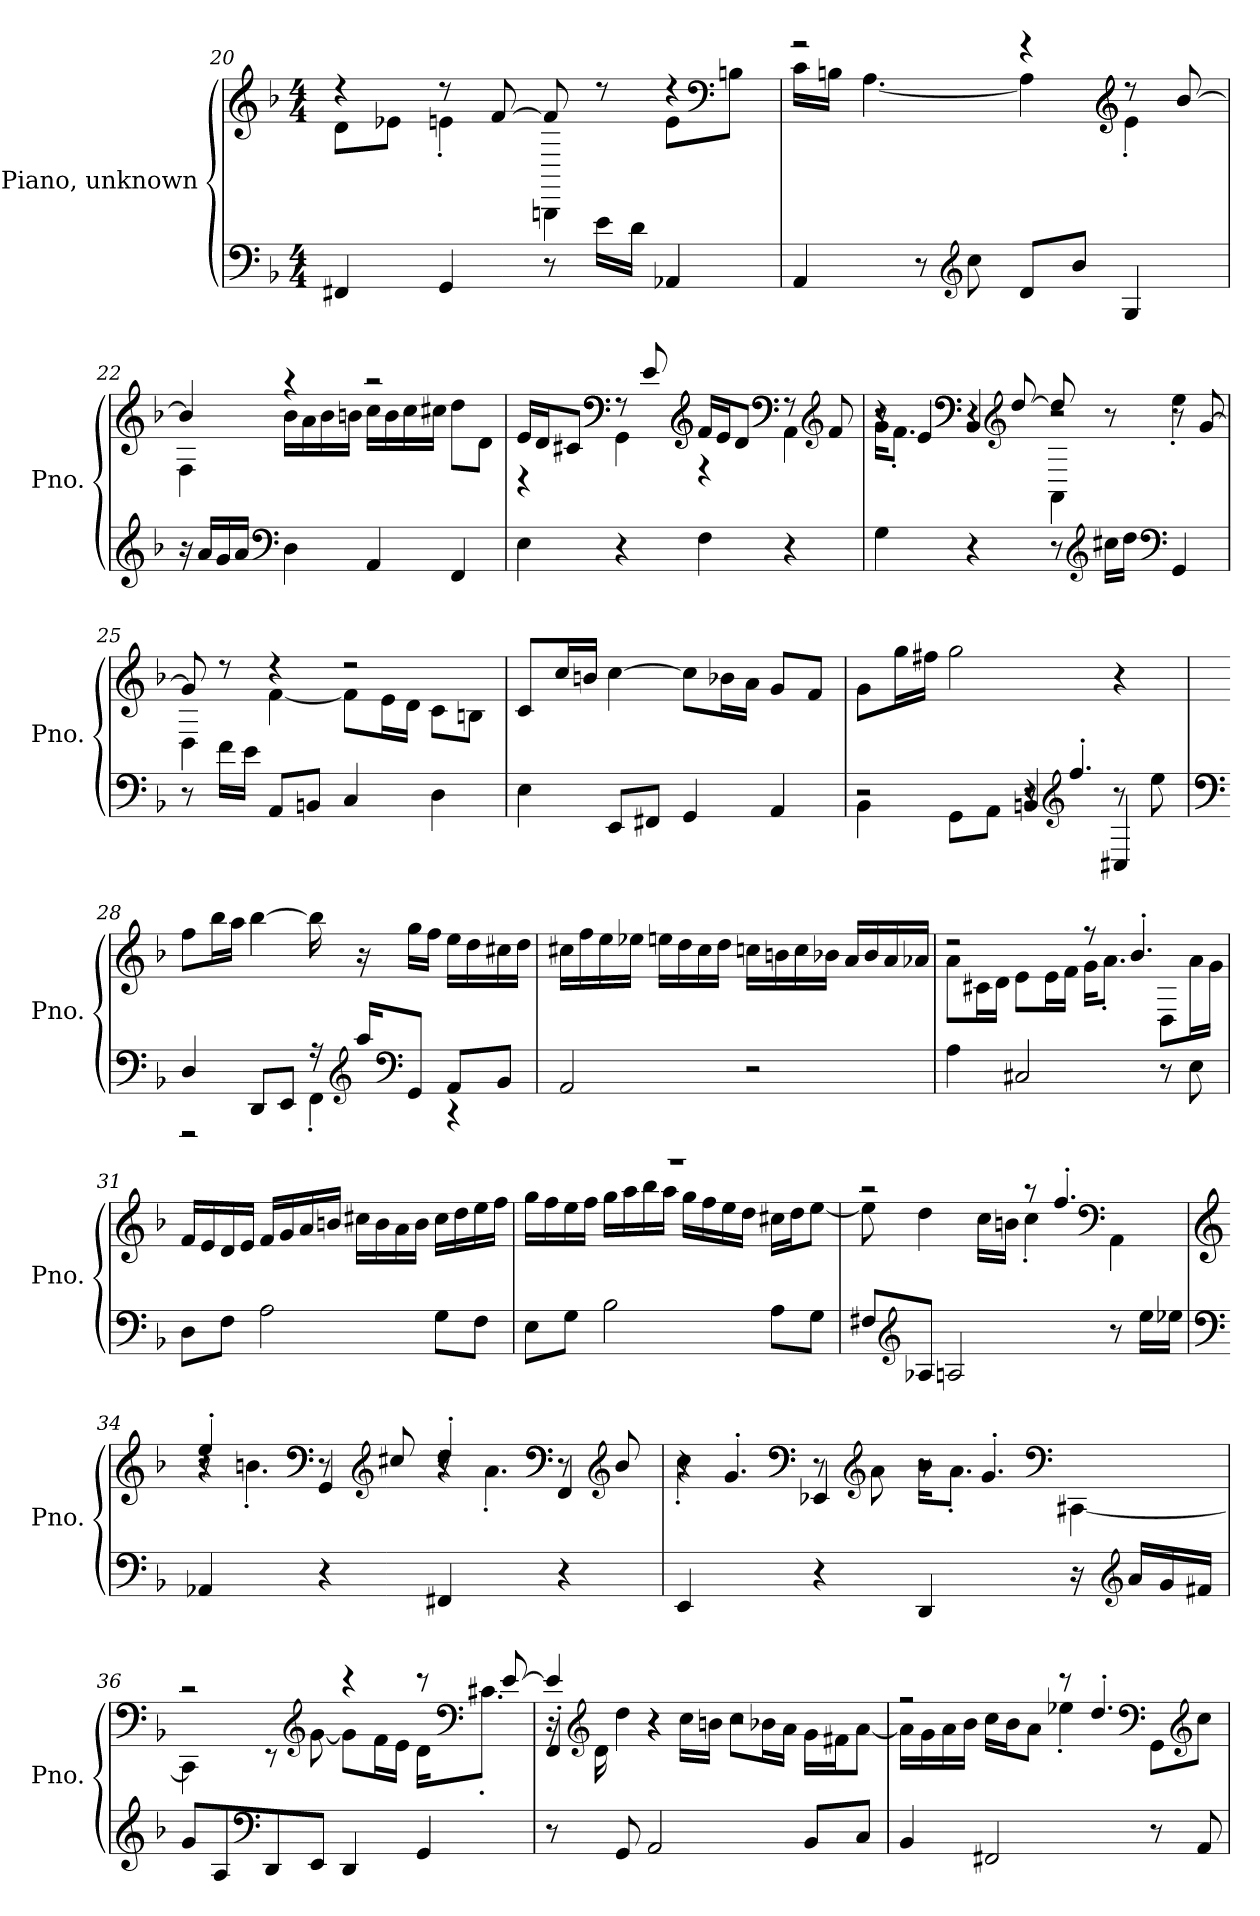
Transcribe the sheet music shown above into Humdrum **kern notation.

**kern	**kern
*part1	*part1
*staff2	*staff1
*I"Piano, unknown	*
*I'Pno.	*
!!LO:PB:g=z
*clefF4	*clefG2
*k[b-]	*k[b-]
*M4/4	*M4/4
=20	=20
*	*^
4FF#X/	4r	8d\L
.	.	8e-X\J
4GG/	8r	4en'\
.	[8f/	.
8r	8f/]	4BBBn\
16e\LL	8r	.
16d\JJ	.	.
4AA-X/	4r	8e\L
*	*clefF4	*
.	.	8Bn\J
=21	=21	=21
4AA/	2r	16c\LL
.	.	16Bn\JJ
.	.	[4.A\
8r	.	.
*clefG2	*	*
8cc\	.	.
8d/L	4r	4A\]
8b-/J	.	.
*	*clefG2	*
4G/	8r	4e'\
.	[8b-/	.
!!LO:LB:g=z	!!
=22	=22	=22
16r	4b-/]	4F\
16a/LL	.	.
16g/	.	.
16a/JJ	.	.
*clefF4	*	*
4D\	4r	16b-\LL
.	.	16a\
.	.	16b-\
.	.	16bn\JJ
4AA/	2r	16cc\LL
.	.	16b\
.	.	16cc\
.	.	16cc#X\JJ
4FF/	.	8dd\L
.	.	8d\J
=23	=23	=23
4E\	16e/LL	4r
.	16d/J	.
.	8c#X/J	.
*	*clefF4	*
4r	8r	4GG\
.	8e/	.
*	*clefG2	*
4F\	16f/LL	4r
.	16e/J	.
.	8d/J	.
*	*clefF4	*
4r	8r	4AA\
*	*clefG2	*
.	8f/	.
!!LO:LB:g=z
=24	=24	=24
*	*	*^
4G\	8r	16g\KL	4r
.	.	8.f'\J	.
.	4e/	.	.
*	*clefF4	*	*
4r	.	4r	4BB-/
*	*clefG2	*	*
.	[8dd/	.	.
8r	8dd/]	4AA\	2r
*clefG2	*	*	*
16cc#X\LL	8r	.	.
16dd\JJ	.	.	.
*clefF4	*	*	*
4GG/	8r	4ee'\	.
.	[8g/	.	.
*	*	*v	*v
=25	=25	=25
8r	8g/]	4D\
16f\LL	8r	.
16e\JJ	.	.
8AA/L	4r	[4f\
8BBn/J	.	.
4C/	2r	8f\L]
.	.	16e\L
.	.	16d\JJ
4D\	.	8c\L
.	.	8Bn\J
*	*v	*v
=26	=26
4E\	8c/L
.	16cc/L
.	16bn/JJ
8EE/L	[4cc\
8FF#X/J	.
4GG/	8cc\L]
.	16b-X\L
.	16a\JJ
4AA/	8g/L
.	8f/J
!!LO:LB:g=z
=27	=27
*^	*
*	*^	*
2r	4BB-\	2r	8g\L
.	.	.	16gg\L
.	.	.	16ff#X\JJ
.	8GG\L	.	2gg\
.	8AA\J	.	.
8r	4r	4BBn/	.
*clefG2	*	*	*
4.ff'/	.	.	.
.	8r	4C#X/	4r
.	8ee\	.	.
*v	*v	*v	*
=28	=28
*clefF4	*
*^	*
4D/	2r	8ff\L
.	.	16bb-\L
.	.	16aa\JJ
8DD/L	.	[4bb-\
8EE/J	.	.
16r	4FF'\	16bb-\]
*clefG2	*	*
16aa/KL	.	16r
*clefF4	*	*
8GG/J	.	16gg\LL
.	.	16ff\JJ
8AA/L	4r	16ee\LL
.	.	16dd\
8BB-/J	.	16cc#X\
.	.	16dd\JJ
*v	*v	*
!!LO:LB:g=z
=29	=29
2AA/	16cc#X\LL
.	16ff\
.	16ee\
.	16ee-X\JJ
.	16een\LL
.	16dd\
.	16cc#\
.	16dd\JJ
2r	16ccn\LL
.	16bn\
.	16cc\
.	16b-X\JJ
.	16a/LL
.	16b-/
.	16a/
.	16a-X/JJ
=30	=30
*	*^
4A\	2r	8a\L
.	.	16c#X\L
.	.	16d\JJ
2C#X/	.	8e\L
.	.	16e\L
.	.	16f\JJ
.	8r	16g\KL
.	.	8.a'\J
.	4.b-'/	.
8r	.	8D\L
8E\	.	16a\L
.	.	16g\JJ
*	*v	*v
!!LO:LB:g=z
=31	=31
8D\L	16f/LL
.	16e/
8F\J	16d/
.	16e/JJ
2A\	16f/LL
.	16g/
.	16a/
.	16bn/JJ
.	16cc#X\LL
.	16b\
.	16a\
.	16b\JJ
8G\L	16cc#\LL
.	16dd\
8F\J	16ee\
.	16ff\JJ
=32	=32
*	*^
8E\L	1r	16gg\LL
.	.	16ff\
8G\J	.	16ee\
.	.	16ff\JJ
2B-\	.	16gg\LL
.	.	16aa\
.	.	16bb-\
.	.	16aa\JJ
.	.	16gg\LL
.	.	16ff\
.	.	16ee\
.	.	16dd\JJ
8A\L	.	16cc#X\LL
.	.	16dd\J
8G\J	.	[8ee\J
!!LO:PB:g=z	!!
=33	=33	=33
8F#X/L	2r	8ee\]
*clefG2	*	*
8A-X/J	.	4dd\
2An/	.	.
.	.	16cc\LL
.	.	16bn\JJ
.	8r	4cc'\
.	4.ff'/	.
*	*clefF4	*
8r	.	4AA\
16ee\LL	.	.
16ee-X\JJ	.	.
*	*v	*v
=34	=34
*clefF4	*clefG2
*	*^
*	*	*^
4AA-X/	4ee'/	8r	4r
.	.	4.bn'\	.
*	*clefF4	*	*
4r	8r	.	4GG/
*	*clefG2	*	*
.	8cc#X/	.	.
4FF#X/	4dd'/	8r	4r
.	.	4.a'\	.
*	*clefF4	*	*
4r	8r	.	4FF/
*	*clefG2	*	*
.	8b/	.	.
!!LO:LB:g=z	!!	!!
=35	=35	=35	=35
4EE/	8r	4cc'\	4r
.	4.g'/	.	.
*	*clefF4	*	*
4r	.	8r	4EE-X/
*	*clefG2	*	*
.	.	8a\	.
4DD/	8r	16b-\KL	2r
.	.	8.a'\J	.
.	4.g'/	.	.
*	*clefF4	*	*
16r	.	[4CC#X\	.
*clefG2	*	*	*
16a/LL	.	.	.
16g/	.	.	.
16f#X/JJ	.	.	.
*	*	*v	*v
=36	=36	=36
8g/L	2r	4CC#\]
8A/	.	.
*clefF4	*	*
8DD/	.	8r
*	*clefG2	*
8EE/J	.	[8g\
4DD/	4r	8g\L]
.	.	16f\L
.	.	16e\JJ
4GG/	8r	16d\KL
*	*clefF4	*
.	.	8.c#X'\J
.	[8e/	.
!!LO:LB:g=z
=37	=37	=37
*	*	*^
8r	4e/]	16r	4FF'/
*	*clefG2	*	*
.	.	16d\	.
8GG/	.	4dd\	.
2AA/	4r	.	4r
.	.	16cc\LL	.
.	.	16bn\JJ	.
.	2r	8cc\L	2r
.	.	16b-X\L	.
.	.	16a\JJ	.
8BB-/L	.	16g\LL	.
.	.	16f#X\J	.
8C/J	.	[8a\J	.
*	*	*v	*v
=38	=38	=38
4BB-/	2r	16a\LL]
.	.	16g\
.	.	16a\
.	.	16b-\JJ
2FF#X/	.	16cc\LL
.	.	16b-\J
.	.	8a\J
.	8r	4ee-X'\
.	4.dd'/	.
*	*clefF4	*
8r	.	8GG\L
*	*clefG2	*
8AA/	.	8cc\J
*	*v	*v
=	=
*-	*-
